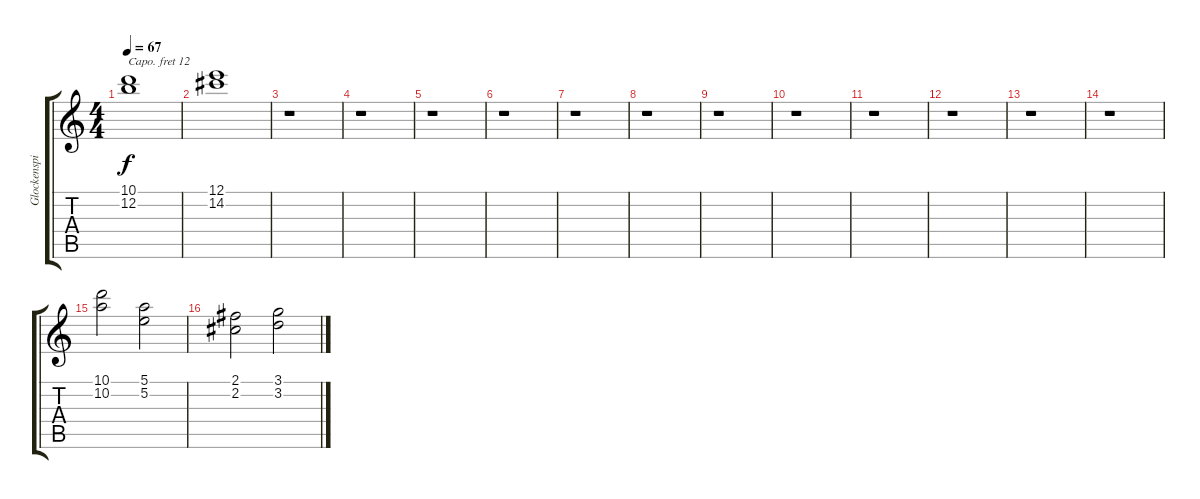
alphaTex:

\track ("Glockenspiel" "Glockenspi") {instrument glockenspiel}
\staff {score tabs}
\capo 12
\tuning (E4 B3 G3 D3 A2 E2) {hide}
\ts (4 4)
\tempo 67
\clef g2
\ks c
(10.1 12.2).1{dy f} |
(12.1 14.2).1 |
r.1 |
r.1 |
r.1 |
r.1 |
r.1 |
r.1 |
r.1 |
r.1 |
r.1 |
r.1 |
r.1 |
r.1 |
(10.1 10.2).2 (5.1 5.2).2 |
(2.1 2.2).2 (3.1 3.2).2
